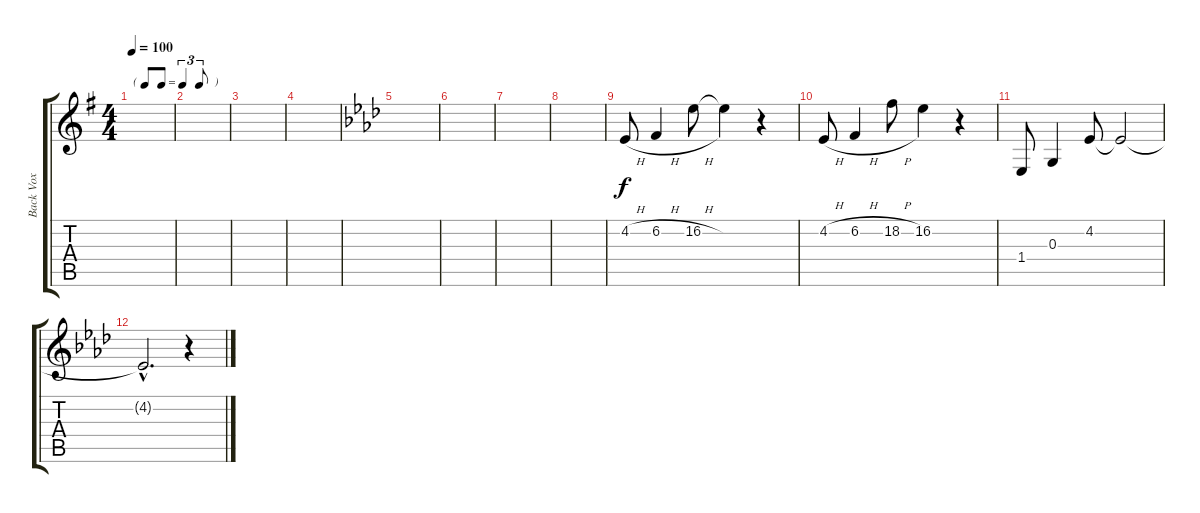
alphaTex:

\track ("Back Vox" "Back Vox") {instrument voiceoohs}
\staff {score tabs}
\tuning (E4 B3 G3 D3 A2 E2) {hide}
\ts (4 4)
\tf triplet8th
\tempo 100
\clef g2
\ks g
|
|
|
|
\ks ab
|
|
|
|
4.2{h}.8{volume 15 instrument choiraahs} 6.2{h}.4 16.2{h}.8 16.2{t}.4 r.4 |
4.2{h}.8 6.2{h}.4 18.2{h}.8 16.2.4 r.4 |
1.4.8 0.3.4 4.2.8 4.2{t}.2 |
4.2{hac t}.2{d} r.4
